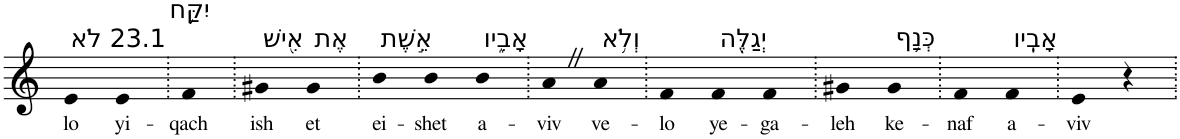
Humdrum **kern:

**kern	**text
*part1	*part1
*staff1	*staff1
*I"Piano	*
*I'Pno	*
*clefG2	*
*k[]	*
=1	=1
!LO:TX:a:t=23.1 לֹא	!
!	!LO:LY:b
4e	lo
!LO:TX:a:t=יִקַּ֥ח	!
!	!LO:LY:b
4e	yi-
=2.	=2.
!	!LO:LY:b
4f	-qach
=3.	=3.
!LO:TX:a:t=אִ֖ישׁ	!
!	!LO:LY:b
4g#X	ish
!LO:TX:a:t=אֶת	!
!	!LO:LY:b
4g#	et
=4.	=4.
!LO:TX:a:t=אֵ֣שֶׁת	!
!	!LO:LY:b
4b	ei-
!	!LO:LY:b
4b	-shet
!LO:TX:a:t=אָבִ֑יו	!
!	!LO:LY:b
4b	a-
=5.	=5.
!	!LO:LY:b
4aZ	-viv
!LO:TX:a:t=וְלֹ֥א	!
!	!LO:LY:b
4a	ve-
=6.	=6.
!	!LO:LY:b
4f	-lo
!LO:TX:a:t=יְגַלֶּ֖ה	!
!	!LO:LY:b
4f	ye-
!	!LO:LY:b
4f	-ga-
=7.	=7.
!	!LO:LY:b
4g#X	-leh
!LO:TX:a:t=כְּנַ֥ף	!
!	!LO:LY:b
4g#	ke-
=8.	=8.
!	!LO:LY:b
4f	-naf
!LO:TX:a:t=אָבִֽיו	!
!	!LO:LY:b
4f	a-
=9.	=9.
!	!LO:LY:b
4e	-viv
4r	.
=.	=.
*-	*-
